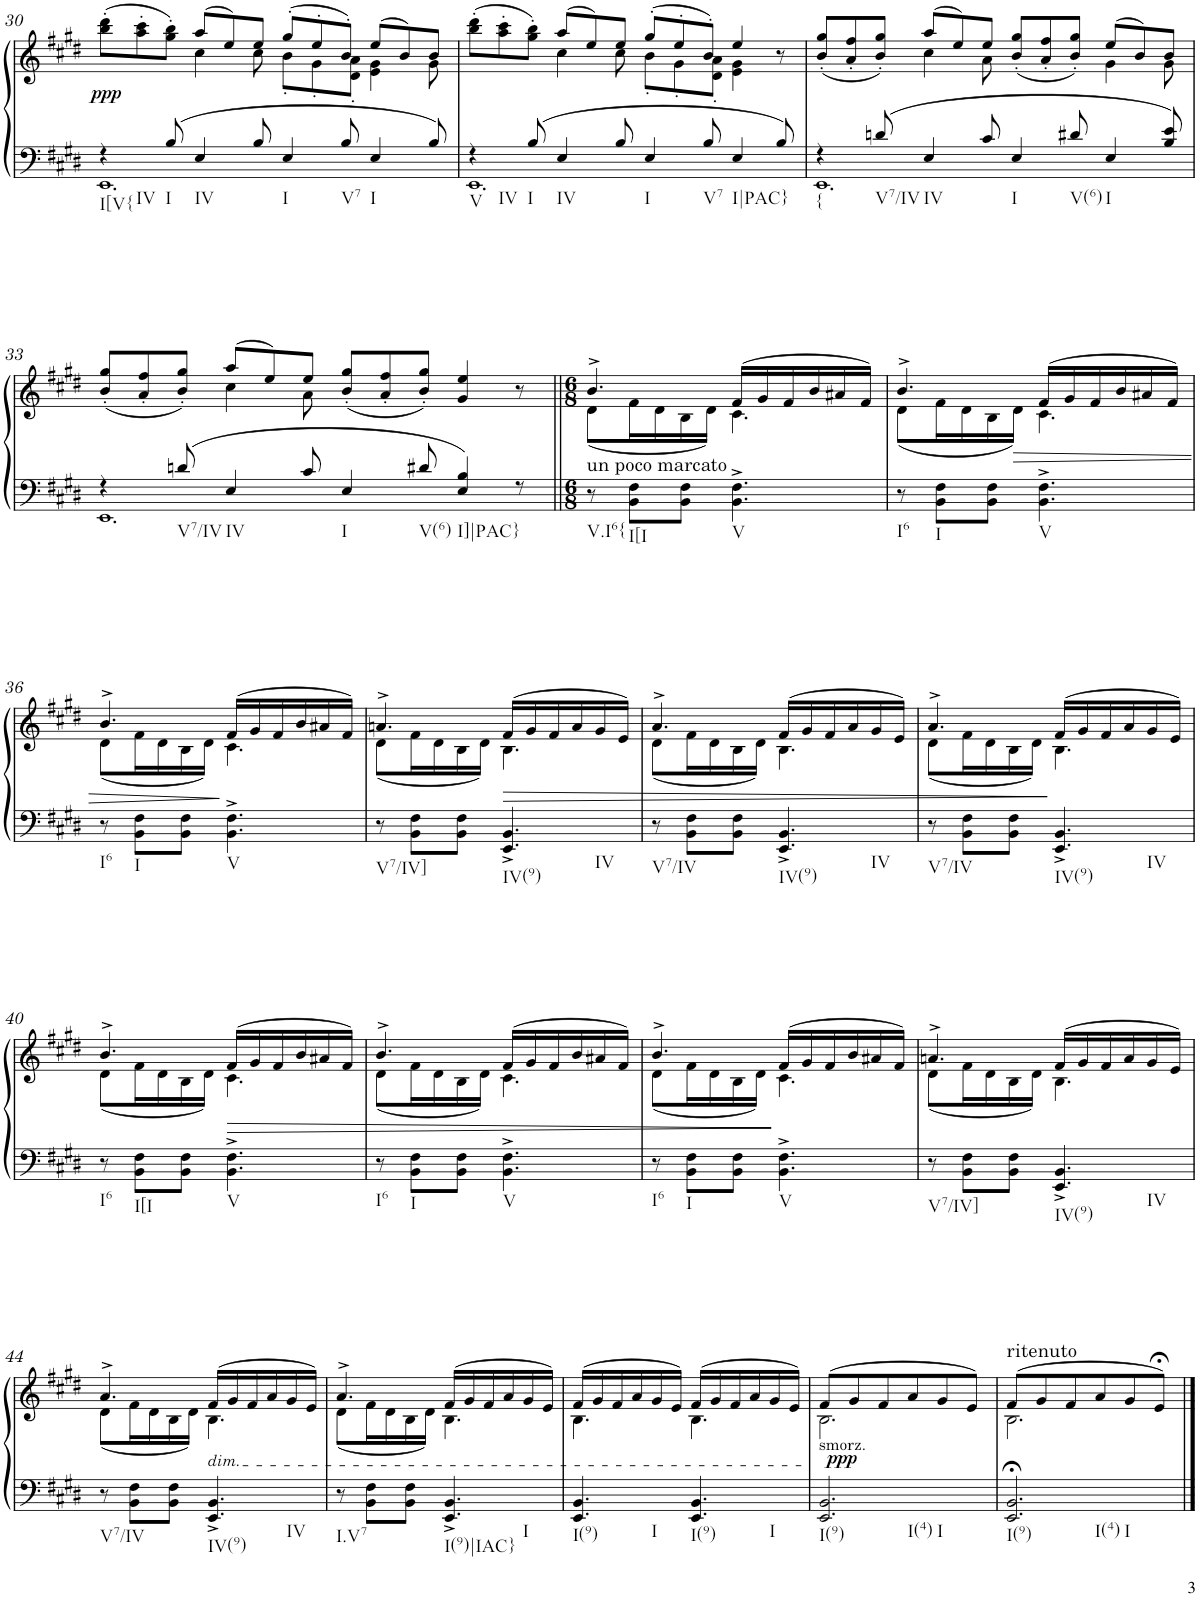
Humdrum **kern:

**kern	**kern	**dynam
*part1	*part1	*part1
*staff2	*staff1	*staff1/2
*I"Piano	*	*
*I'Pno.	*	*
!!LO:PB:g=z
*clefF4	*clefG2	*
*k[f#c#g#d#]	*k[f#c#g#d#]	*
*M12/8	*M12/8	*
=30	=30	=30
*^	*^	*
!LO:TX:b:t=I[V{	!	!	!	!
!LO:TX:b:t=IV	!	!	!	!
!	!	!	!	!LO:DY:b
4r	1.EE	(>8bb\' 8ddd#\'L	4.ryy	ppp
.	.	8aa\' 8ccc#\'	.	.
!LO:TX:b:t=I	!	!	!	!
8B/	.	8gg#\' 8bb\'J)	.	.
!LO:TX:b:t=IV	!	!	!	!
4E/	.	(8aa/L	4cc#\	.
.	.	8ee/)	.	.
8B/	.	8ee/J	8cc#\	.
!LO:TX:b:t=I	!	!	!	!
4E/	.	(8gg#'/L	8b'\L	.
.	.	8ee'/	8g#'\	.
!LO:TX:b:t=V7	!	!	!	!
8B/	.	8b'/J)	8d#\' 8a\'J	.
!LO:TX:b:t=I	!	!	!	!
4E/	.	(8ee/L	4e\ 4g#\	.
.	.	8b/)	.	.
8B/	.	8b/J	8g#\	.
=31	=31	=31	=31	=31
!LO:TX:b:t=V	!	!	!	!
!LO:TX:b:t=IV	!	!	!	!
4r	1.EE	(>8bb\' 8ddd#\'L	4.ryy	.
.	.	8aa\' 8ccc#\'	.	.
!LO:TX:b:t=I	!	!	!	!
8B/	.	8gg#\' 8bb\'J)	.	.
!LO:TX:b:t=IV	!	!	!	!
4E/	.	(8aa/L	4cc#\	.
.	.	8ee/)	.	.
8B/	.	8ee/J	8cc#\	.
!LO:TX:b:t=I	!	!	!	!
4E/	.	(8gg#'/L	8b'\L	.
.	.	8ee'/	8g#'\	.
!LO:TX:b:t=V7	!	!	!	!
8B/	.	8b'/J)	8d#\' 8a\'J	.
!LO:TX:b:t=I|PAC}	!	!	!	!
4E/	.	4ee/	4e\ 4g#\	.
8B/	.	8r	8ryy	.
=32	=32	=32	=32	=32
!LO:TX:b:t=V7/IV	!	!	!	!
4r	1.EE	(8b/' 8gg#/'L	4.ryy	.
.	.	8a/' 8ff#/'	.	.
!LO:TX:b:t=IV	!	!	!	!
8dn/	.	8b/' 8gg#/'J)	.	.
!LO:TX:b:t=I	!	!	!	!
4E/	.	(8aa/L	4cc#\	.
.	.	8ee/)	.	.
8c#/	.	8ee/J	8a\	.
!LO:TX:b:t=V(6)	!	!	!	!
4E/	.	(8b/' 8gg#/'L	4.ryy	.
.	.	8a/' 8ff#/'	.	.
!LO:TX:b:t=I	!	!	!	!
8d#X/	.	8b/' 8gg#/'J)	.	.
!LO:TX:b:t={	!	!	!	!
4E/	.	(8ee/L	4g#\	.
.	.	8b/)	.	.
8B/ 8e/	.	8b/J	8g#\	.
!!LO:LB:g=z	!!
=33	=33	=33	=33	=33
4r	1.EE	(8b/' 8gg#/'L	4.ryy	.
.	.	8a/' 8ff#/'	.	.
!LO:TX:b:t=V7/IV	!	!	!	!
8dn/	.	8b/' 8gg#/'J)	.	.
!LO:TX:b:t=IV	!	!	!	!
4E/	.	(8aa/L	4cc#\	.
.	.	8ee/)	.	.
8c#/	.	8ee/J	8a\	.
!LO:TX:b:t=I	!	!	!	!
4E/	.	(8b/' 8gg#/'L	4.ryy	.
.	.	8a/' 8ff#/'	.	.
!LO:TX:b:t=V(6)	!	!	!	!
8d#X/	.	8b/' 8gg#/'J)	.	.
!LO:TX:b:t=I]|PAC}	!	!	!	!
4E/ 4B/	.	4g#/ 4ee/	4.ryy	.
8r	.	8r	.	.
*v	*v	*	*	*
=34||	=34||	=34||	=34||
*M6/8	*M6/8	*	*
!	!LO:TX:b:t=un poco marcato	!	!
!LO:TX:b:t=V.I6{	!	!	!
8r	4.b^/	(8d#\L	.
!LO:TX:b:t=I[I	!	!	!
8BB\ 8F#\L	.	16f#\L	.
.	.	16d#\	.
8BB\ 8F#\J	.	16B\	.
.	.	16d#\JJ)	.
!LO:TX:b:t=V	!	!	!
4.BB\^ 4.F#\^	(16f#/LL	4.c#\	.
.	16g#/	.	.
.	16f#/	.	.
.	16b/	.	.
.	16a#X/	.	.
.	16f#/JJ)	.	.
=35	=35	=35	=35
!LO:TX:b:t=I6	!	!	!
8r	4.b^/	(8d#\L	.
!LO:TX:b:t=I	!	!	!
8BB\ 8F#\L	.	16f#\L	.
.	.	16d#\	.
8BB\ 8F#\J	.	16B\	.
!	!	!	!LO:HP:b
.	.	16d#\JJ)	>
!LO:TX:b:t=V	!	!	!
4.BB\^ 4.F#\^	(16f#/LL	4.c#\	.
.	16g#/	.	.
.	16f#/	.	.
.	16b/	.	.
.	16a#X/	.	.
.	16f#/JJ)	.	.
!!LO:LB:g=z	!!
=36	=36	=36	=36
!LO:TX:b:t=I6	!	!	!
8r	4.b^/	(8d#\L	.
!LO:TX:b:t=I	!	!	!
8BB\ 8F#\L	.	16f#\L	.
.	.	16d#\	.
8BB\ 8F#\J	.	16B\	.
.	.	16d#\JJ)	.
!LO:TX:b:t=V	!	!	!
4.BB\^ 4.F#\^	(16f#/LL	4.c#\	]
.	16g#/	.	.
.	16f#/	.	.
.	16b/	.	.
.	16a#X/	.	.
.	16f#/JJ)	.	.
=37	=37	=37	=37
!LO:TX:b:t=V7/IV]	!	!	!
8r	4.an^/	(8d#\L	.
8BB\ 8F#\L	.	16f#\L	.
.	.	16d#\	.
8BB\ 8F#\J	.	16B\	.
.	.	16d#\JJ)	.
!LO:TX:b:t=IV(9)	!	!	!
!LO:TX:b:t=IV	!	!	!
!	!	!	!LO:HP:b
4.EE/^ 4.BB/^	(16f#/LL	4.B\	>
.	16g#/	.	.
.	16f#/	.	.
.	16a/	.	.
.	16g#/	.	.
.	16e/JJ)	.	.
=38	=38	=38	=38
!LO:TX:b:t=V7/IV	!	!	!
8r	4.a^/	(8d#\L	.
8BB\ 8F#\L	.	16f#\L	.
.	.	16d#\	.
8BB\ 8F#\J	.	16B\	.
.	.	16d#\JJ)	.
!LO:TX:b:t=IV(9)	!	!	!
!LO:TX:b:t=IV	!	!	!
4.EE/^ 4.BB/^	(16f#/LL	4.B\	.
.	16g#/	.	.
.	16f#/	.	.
.	16a/	.	.
.	16g#/	.	.
.	16e/JJ)	.	.
=39	=39	=39	=39
!LO:TX:b:t=V7/IV	!	!	!
8r	4.a^/	(8d#\L	.
8BB\ 8F#\L	.	16f#\L	.
.	.	16d#\	.
8BB\ 8F#\J	.	16B\	.
.	.	16d#\JJ)	.
!LO:TX:b:t=IV(9)	!	!	!
!LO:TX:b:t=IV	!	!	!
4.EE/^ 4.BB/^	(16f#/LL	4.B\	]
.	16g#/	.	.
.	16f#/	.	.
.	16a/	.	.
.	16g#/	.	.
.	16e/JJ)	.	.
!!LO:LB:g=z	!!
=40	=40	=40	=40
!LO:TX:b:t=I6	!	!	!
8r	4.b^/	(8d#\L	.
!LO:TX:b:t=I[I	!	!	!
8BB\ 8F#\L	.	16f#\L	.
.	.	16d#\	.
8BB\ 8F#\J	.	16B\	.
.	.	16d#\JJ)	.
!LO:TX:b:t=V	!	!	!
!	!	!	!LO:HP:b
4.BB\^ 4.F#\^	(16f#/LL	4.c#\	>
.	16g#/	.	.
.	16f#/	.	.
.	16b/	.	.
.	16a#X/	.	.
.	16f#/JJ)	.	.
=41	=41	=41	=41
!LO:TX:b:t=I6	!	!	!
8r	4.b^/	(8d#\L	.
!LO:TX:b:t=I	!	!	!
8BB\ 8F#\L	.	16f#\L	.
.	.	16d#\	.
8BB\ 8F#\J	.	16B\	.
.	.	16d#\JJ)	.
!LO:TX:b:t=V	!	!	!
4.BB\^ 4.F#\^	(16f#/LL	4.c#\	.
.	16g#/	.	.
.	16f#/	.	.
.	16b/	.	.
.	16a#X/	.	.
.	16f#/JJ)	.	.
=42	=42	=42	=42
!LO:TX:b:t=I6	!	!	!
8r	4.b^/	(8d#\L	.
!LO:TX:b:t=I	!	!	!
8BB\ 8F#\L	.	16f#\L	.
.	.	16d#\	.
8BB\ 8F#\J	.	16B\	.
.	.	16d#\JJ)	.
!LO:TX:b:t=V	!	!	!
4.BB\^ 4.F#\^	(16f#/LL	4.c#\	]
.	16g#/	.	.
.	16f#/	.	.
.	16b/	.	.
.	16a#X/	.	.
.	16f#/JJ)	.	.
=43	=43	=43	=43
!LO:TX:b:t=V7/IV]	!	!	!
8r	4.an^/	(8d#\L	.
8BB\ 8F#\L	.	16f#\L	.
.	.	16d#\	.
8BB\ 8F#\J	.	16B\	.
.	.	16d#\JJ)	.
!LO:TX:b:t=IV(9)	!	!	!
!LO:TX:b:t=IV	!	!	!
4.EE/^ 4.BB/^	(16f#/LL	4.B\	.
.	16g#/	.	.
.	16f#/	.	.
.	16a/	.	.
.	16g#/	.	.
.	16e/JJ)	.	.
!!LO:LB:g=z	!!
=44	=44	=44	=44
!LO:TX:b:t=V7/IV	!	!	!
8r	4.a^/	(8d#\L	.
8BB\ 8F#\L	.	16f#\L	.
.	.	16d#\	.
8BB\ 8F#\J	.	16B\	.
.	.	16d#\JJ)	.
!	!LO:TX:b:i:t=dim.	!	!
!LO:TX:b:t=IV(9)	!	!	!
!LO:TX:b:t=IV	!	!	!
4.EE/^ 4.BB/^	(16f#/LL	4.B\	.
.	16g#/	.	.
.	16f#/	.	.
.	16a/	.	.
.	16g#/	.	.
.	16e/JJ)	.	.
=45	=45	=45	=45
!LO:TX:b:t=I.V7	!	!	!
8r	4.a^/	(8d#\L	.
8BB\ 8F#\L	.	16f#\L	.
.	.	16d#\	.
8BB\ 8F#\J	.	16B\	.
.	.	16d#\JJ)	.
!LO:TX:b:t=I(9)|IAC}	!	!	!
!LO:TX:b:t=I	!	!	!
4.EE/^ 4.BB/^	(16f#/LL	4.B\	.
.	16g#/	.	.
.	16f#/	.	.
.	16a/	.	.
.	16g#/	.	.
.	16e/JJ)	.	.
=46	=46	=46	=46
!LO:TX:b:t=I(9)	!	!	!
!LO:TX:b:t=I	!	!	!
4.EE/ 4.BB/	(16f#/LL	4.B\	.
.	16g#/	.	.
.	16f#/	.	.
.	16a/	.	.
.	16g#/	.	.
.	16e/JJ)	.	.
!LO:TX:b:t=I(9)	!	!	!
!LO:TX:b:t=I	!	!	!
4.EE/ 4.BB/	(16f#/LL	4.B\	.
.	16g#/	.	.
.	16f#/	.	.
.	16a/	.	.
.	16g#/	.	.
.	16e/JJ)	.	.
=47	=47	=47	=47
!	!LO:TX:b:t=smorz.	!	!
!LO:TX:b:t=I(9)	!	!	!
!LO:TX:b:t=I(4)	!	!	!
!LO:TX:b:t=I	!	!	!
!	!	!	!LO:DY:a=2
2.EE/ 2.BB/	(8f#/L	2.B\	ppp
.	8g#/	.	.
.	8f#/	.	.
.	8a/	.	.
.	8g#/	.	.
.	8e/J)	.	.
=48	=48	=48	=48
!	!LO:TX:a:t=ritenuto	!	!
!LO:TX:b:t=I(9)	!	!	!
!LO:TX:b:t=I(4)	!	!	!
!LO:TX:b:t=I	!	!	!
2.EE/;< 2.BB/;<	(8f#/L	2.B\	.
.	8g#/	.	.
.	8f#/	.	.
.	8a/	.	.
.	8g#/	.	.
.	8e;</J)	.	.
*	*v	*v	*
==	==	==
*-	*-	*-
